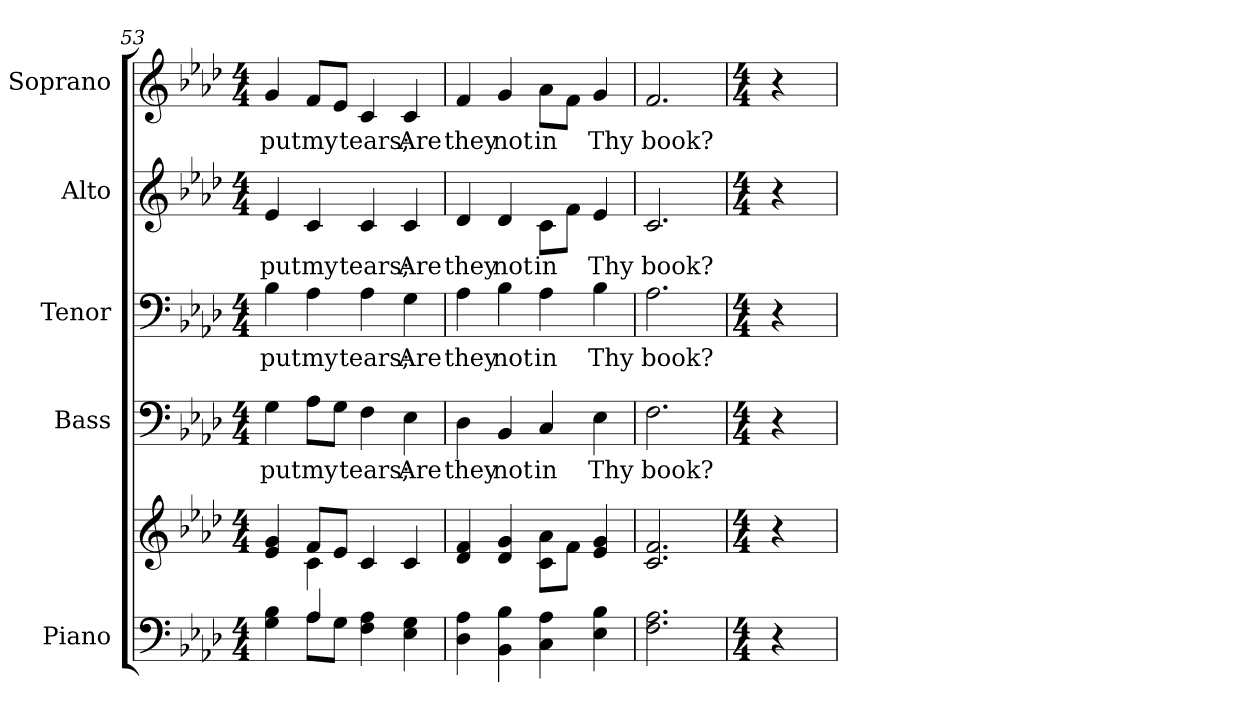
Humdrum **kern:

**kern	**kern	**kern	**text	**kern	**text	**kern	**text	**kern	**text
*part5	*part5	*part4	*part4	*part3	*part3	*part2	*part2	*part1	*part1
*staff6	*staff5	*staff4	*staff4	*staff3	*staff3	*staff2	*staff2	*staff1	*staff1
*I"Piano	*	*I"Bass	*	*I"Tenor	*	*I"Alto	*	*I"Soprano	*
*I'Pno.	*	*I'B.	*	*I'T.	*	*I'A.	*	*I'S.	*
*clefF4	*clefG2	*clefF4	*	*clefF4	*	*clefG2	*	*clefG2	*
*k[b-e-a-d-]	*k[b-e-a-d-]	*k[b-e-a-d-]	*	*k[b-e-a-d-]	*	*k[b-e-a-d-]	*	*k[b-e-a-d-]	*
*A-:	*A-:	*A-:	*	*A-:	*	*A-:	*	*A-:	*
*M4/4	*M4/4	*M4/4	*	*M4/4	*	*M4/4	*	*M4/4	*
=53	=53	=53	=53	=53	=53	=53	=53	=53	=53
*^	*^	*	*	*	*	*	*	*	*
!	!	!	!	!	!LO:LY:b:color=#000000	!	!	!	!	!	!
!	!	!	!	!	!	!	!LO:LY:b:color=#000000	!	!	!	!
!	!	!	!	!	!	!	!	!	!LO:LY:b:color=#000000	!	!
!	!	!	!	!	!	!	!	!	!	!	!LO:LY:b:color=#000000
4Gi\ 4B-i	4ryy	4e-i/ 4gi	4ryy	4Gi\	put	4B-i\	put	4e-i/	put	4gi/	put
!	!	!	!	!	!LO:LY:b:color=#000000	!	!	!	!	!	!
!	!	!	!	!	!	!	!LO:LY:b:color=#000000	!	!	!	!
!	!	!	!	!	!	!	!	!	!LO:LY:b:color=#000000	!	!
!	!	!	!	!	!	!	!	!	!	!	!LO:LY:b:color=#000000
4A-i/	8A-i\L	8fi/L	4ci\	8A-i\L	my	4A-i\	my	4ci/	my	8fi/L	my
.	8Gi\J	8e-i/J	.	8Gi\J	.	.	.	.	.	8e-i/J	.
!	!	!	!	!	!LO:LY:b:color=#000000	!	!	!	!	!	!
!	!	!	!	!	!	!	!LO:LY:b:color=#000000	!	!	!	!
!	!	!	!	!	!	!	!	!	!LO:LY:b:color=#000000	!	!
!	!	!	!	!	!	!	!	!	!	!	!LO:LY:b:color=#000000
4Fi\ 4A-i	2ryy	4ci/	2ryy	4Fi\	tears;	4A-i\	tears;	4ci/	tears;	4ci/	tears;
!	!	!	!	!	!LO:LY:b:color=#000000	!	!	!	!	!	!
!	!	!	!	!	!	!	!LO:LY:b:color=#000000	!	!	!	!
!	!	!	!	!	!	!	!	!	!LO:LY:b:color=#000000	!	!
!	!	!	!	!	!	!	!	!	!	!	!LO:LY:b:color=#000000
4E-i\ 4Gi	.	4ci/	.	4E-i\	Are	4Gi\	Are	4ci/	Are	4ci/	Are
*v	*v	*	*	*	*	*	*	*	*	*	*
*	*v	*v	*	*	*	*	*	*	*	*
=54	=54	=54	=54	=54	=54	=54	=54	=54	=54
!	!	!	!LO:LY:b:color=#000000	!	!	!	!	!	!
!	!	!	!	!	!LO:LY:b:color=#000000	!	!	!	!
!	!	!	!	!	!	!	!LO:LY:b:color=#000000	!	!
!	!	!	!	!	!	!	!	!	!LO:LY:b:color=#000000
4D-i\ 4A-i	4d-i/ 4fi	4D-i\	they	4A-i\	they	4d-i/	they	4fi/	they
!	!	!	!LO:LY:b:color=#000000	!	!	!	!	!	!
!	!	!	!	!	!LO:LY:b:color=#000000	!	!	!	!
!	!	!	!	!	!	!	!LO:LY:b:color=#000000	!	!
!	!	!	!	!	!	!	!	!	!LO:LY:b:color=#000000
4BB-i\ 4B-i	4d-i/ 4gi	4BB-i/	not	4B-i\	not	4d-i/	not	4gi/	not
!	!	!	!LO:LY:b:color=#000000	!	!	!	!	!	!
!	!	!	!	!	!LO:LY:b:color=#000000	!	!	!	!
!	!	!	!	!	!	!	!LO:LY:b:color=#000000	!	!
!	!	!	!	!	!	!	!	!	!LO:LY:b:color=#000000
4Ci\ 4A-i	8ci\ 8a-iL	4Ci/	in	4A-i\	in	8ci\L	in	8a-i\L	in
.	8fi\J	.	.	.	.	8fi\J	.	8fi\J	.
!	!	!	!LO:LY:b:color=#000000	!	!	!	!	!	!
!	!	!	!	!	!LO:LY:b:color=#000000	!	!	!	!
!	!	!	!	!	!	!	!LO:LY:b:color=#000000	!	!
!	!	!	!	!	!	!	!	!	!LO:LY:b:color=#000000
4E-i\ 4B-i	4e-i/ 4gi	4E-i\	Thy	4B-i\	Thy	4e-i/	Thy	4gi/	Thy
!!LO:PB:g=z
=55	=55	=55	=55	=55	=55	=55	=55	=55	=55
!	!	!	!LO:LY:b:color=#000000	!	!	!	!	!	!
!	!	!	!	!	!LO:LY:b:color=#000000	!	!	!	!
!	!	!	!	!	!	!	!LO:LY:b:color=#000000	!	!
!	!	!	!	!	!	!	!	!	!LO:LY:b:color=#000000
2.Fi\ 2.A-i	2.ci/ 2.fi	2.Fi\	book?	2.A-i\	book?	2.ci/	book?	2.fi/	book?
=56	=56	=56	=56	=56	=56	=56	=56	=56	=56
*M4/4	*M4/4	*M4/4	*	*M4/4	*	*M4/4	*	*M4/4	*
4r	4r	4r	.	4r	.	4r	.	4r	.
=	=	=	=	=	=	=	=	=	=
*-	*-	*-	*-	*-	*-	*-	*-	*-	*-
